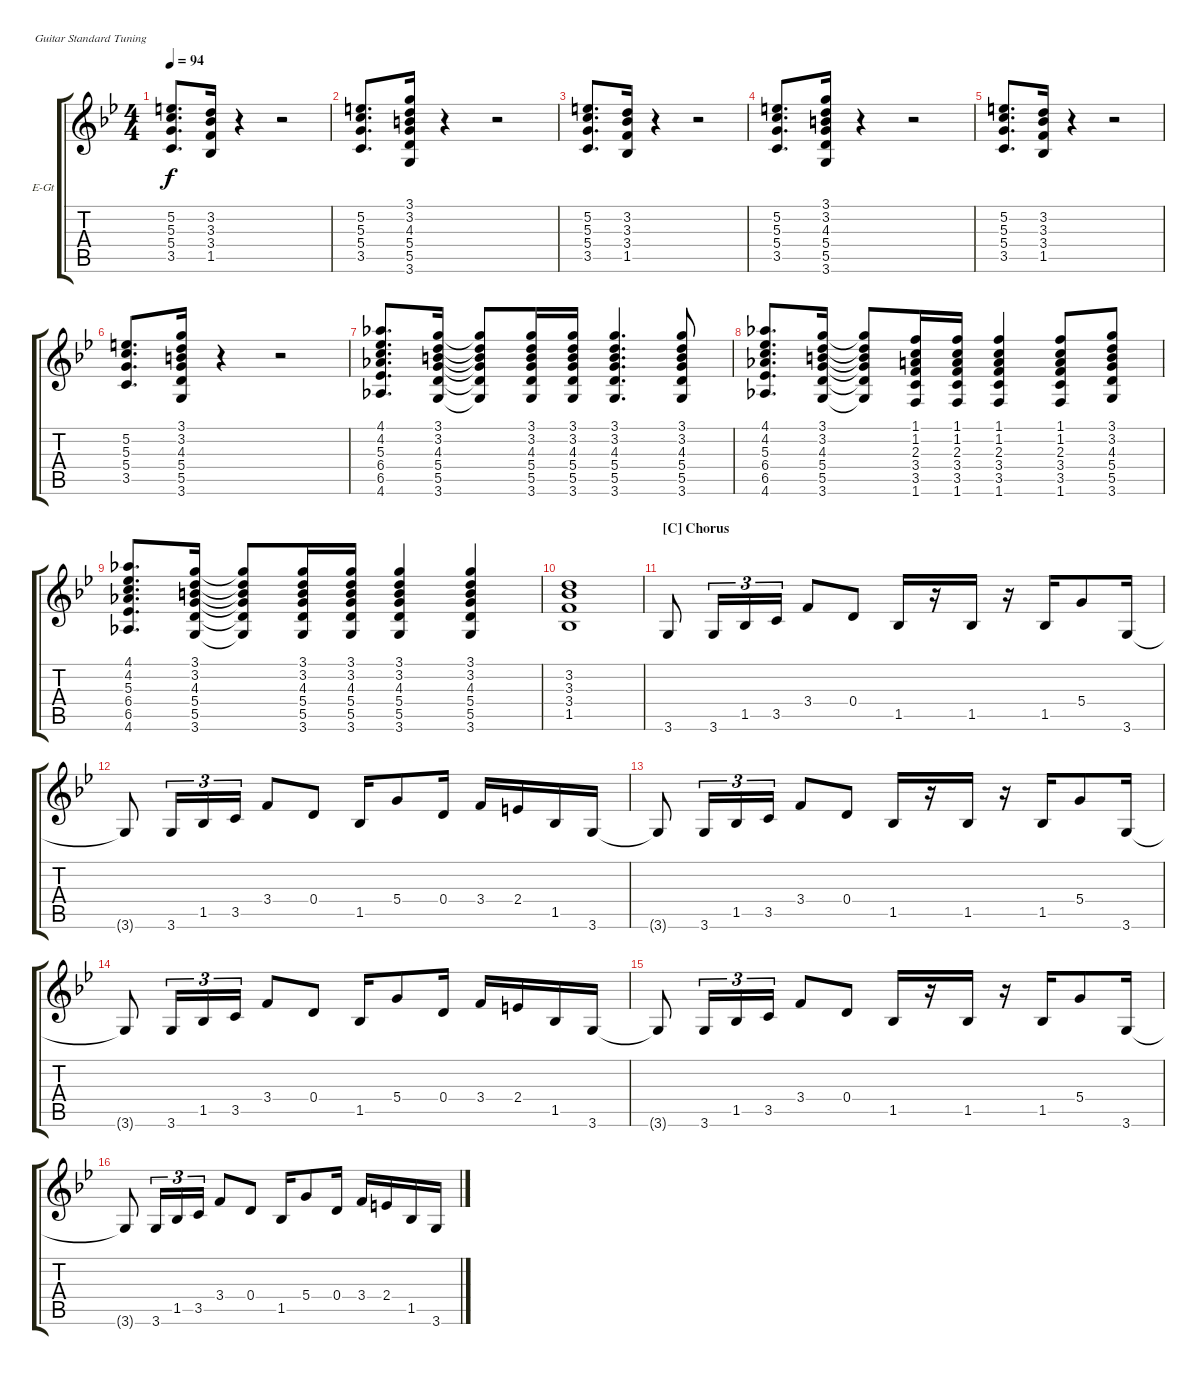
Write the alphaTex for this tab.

\bracketExtendMode groupsimilarinstruments
\firstSystemTrackNameOrientation horizontal
\otherSystemsTrackNameOrientation horizontal
\track ("Guitar 1" "E-Gt") {instrument overdrivenguitar}
\staff {score tabs}
\tuning (E4 B3 G3 D3 A2 E2)
\ts (4 4)
\tempo 94
\clef g2
\scale
0.938209
\ks bb
(3.5 5.4 5.3 5.2).8{d dy f} (1.5 3.4 3.3 3.2).16 r.4 r.2 |
\scale
1.06179 (3.5 5.4 5.3 5.2).8{d} (3.6 5.5 5.4 4.3 3.2 3.1).16 r.4 r.2 |
\scale
0.938209 (3.5 5.4 5.3 5.2).8{d} (1.5 3.4 3.3 3.2).16 r.4 r.2 |
\scale
1.06179 (3.5 5.4 5.3 5.2).8{d} (3.6 5.5 5.4 4.3 3.2 3.1).16 r.4 r.2 |
\scale
0.938209 (3.5 5.4 5.3 5.2).8{d} (1.5 3.4 3.3 3.2).16 r.4 r.2 |
\scale
1.06179 (3.5 5.4 5.3 5.2).8{d} (3.6 5.5 5.4 4.3 3.2 3.1).16 r.4 r.2 |
\scale
0.938209 (4.6 6.5 6.4 5.3 4.2 4.1).8{d} (3.6 5.5 5.4 4.3 3.2 3.1).16 (3.6{t} 5.5{t} 5.4{t} 4.3{t} 3.2{t} 3.1{t}).8 (3.6 5.5 5.4 4.3 3.2 3.1).16 (3.6 5.5 5.4 4.3 3.2 3.1).16 (3.6 5.5 5.4 4.3 3.2 3.1).4{d} (3.6 5.5 5.4 4.3 3.2 3.1).8 |
\scale
1.06179 (4.6 6.5 6.4 5.3 4.2 4.1).8{d} (3.6 5.5 5.4 4.3 3.2 3.1).16 (3.6{t} 5.5{t} 5.4{t} 4.3{t} 3.2{t} 3.1{t}).8 (1.6 3.5 3.4 2.3 1.2 1.1).16 (1.6 3.5 3.4 2.3 1.2 1.1).16 (1.6 3.5 3.4 2.3 1.2 1.1).4 (1.6 3.5 3.4 2.3 1.2 1.1).8 (3.6 5.5 5.4 4.3 3.2 3.1).8 |
\scale
0.938209 (4.6 6.5 6.4 5.3 4.2 4.1).8{d} (3.6 5.5 5.4 4.3 3.2 3.1).16 (3.6{t} 5.5{t} 5.4{t} 4.3{t} 3.2{t} 3.1{t}).8 (3.6 5.5 5.4 4.3 3.2 3.1).16 (3.6 5.5 5.4 4.3 3.2 3.1).16 (3.6 5.5 5.4 4.3 3.2 3.1).4 (3.6 5.5 5.4 4.3 3.2 3.1).4 |
\scale
1.06179 (1.5 3.4 3.3 3.2).1 |
\section ("C" "Chorus")
\scale
0.938209 3.6.8 3.6.16{tu (3 2)} 1.5.16{tu (3 2)} 3.5.16{tu (3 2)} 3.4.8 0.4.8 1.5.16 r.16 1.5.16 r.16 1.5.16 5.4.8 3.6.16 |
\scale
1.06179 3.6{t}.8 3.6.16{tu (3 2)} 1.5.16{tu (3 2)} 3.5.16{tu (3 2)} 3.4.8 0.4.8 1.5.16 5.4.8 0.4.16 3.4.16 2.4.16 1.5.16 3.6.16 |
\scale
0.938209 3.6{t}.8 3.6.16{tu (3 2)} 1.5.16{tu (3 2)} 3.5.16{tu (3 2)} 3.4.8 0.4.8 1.5.16 r.16 1.5.16 r.16 1.5.16 5.4.8 3.6.16 |
\scale
1.06179 3.6{t}.8 3.6.16{tu (3 2)} 1.5.16{tu (3 2)} 3.5.16{tu (3 2)} 3.4.8 0.4.8 1.5.16 5.4.8 0.4.16 3.4.16 2.4.16 1.5.16 3.6.16 |
\scale
0.938209 3.6{t}.8 3.6.16{tu (3 2)} 1.5.16{tu (3 2)} 3.5.16{tu (3 2)} 3.4.8 0.4.8 1.5.16 r.16 1.5.16 r.16 1.5.16 5.4.8 3.6.16 |
\scale
1.06179 3.6{t}.8 3.6.16{tu (3 2)} 1.5.16{tu (3 2)} 3.5.16{tu (3 2)} 3.4.8 0.4.8 1.5.16 5.4.8 0.4.16 3.4.16 2.4.16 1.5.16 3.6.16
